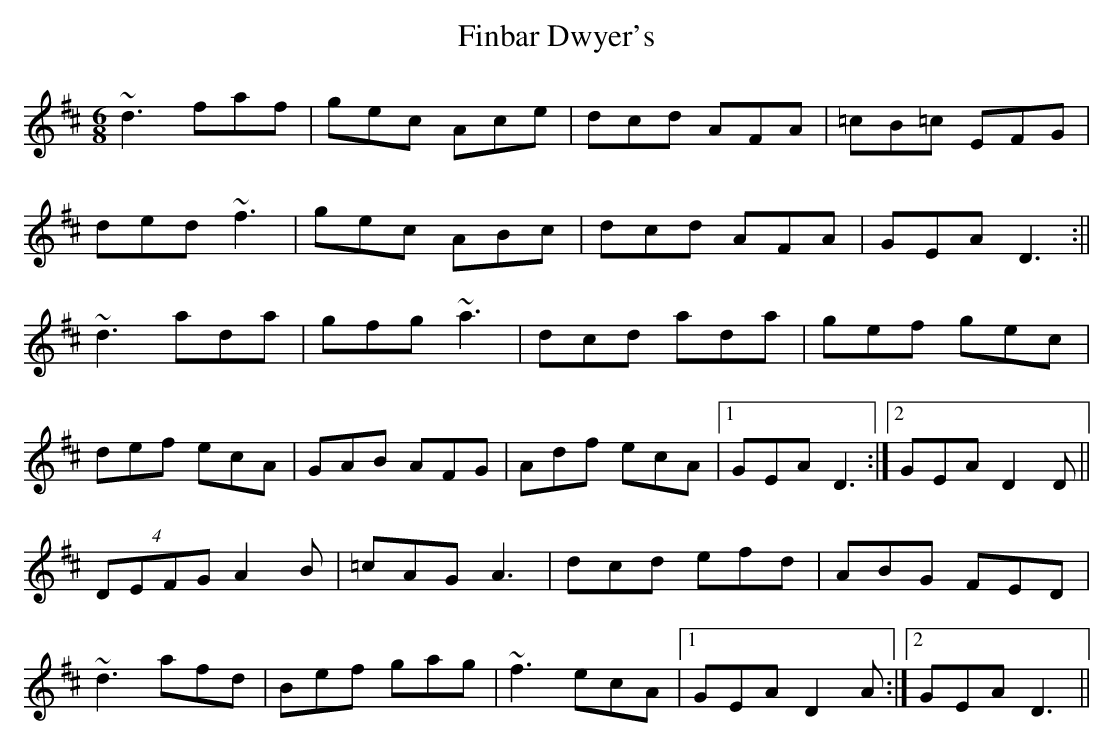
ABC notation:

X:1
T:Finbar Dwyer's
M:6/8
L:1/8
K:D
~d3 faf|gec Ace|dcd AFA|=cB=c EFG|
ded ~f3|gec ABc|dcd AFA|GEA D3:||
~d3 ada|gfg ~a3|dcd ada|gef gec|
def ecA|GAB AFG|Adf ecA|1 GEA D3:|2 GEA D2 D||
(4DEFG A2B|=cAG A3|dcd efd|ABG FED|
~d3 afd|Bef gag|~f3 ecA|1 GEA D2 A:|2 GEA D3||
